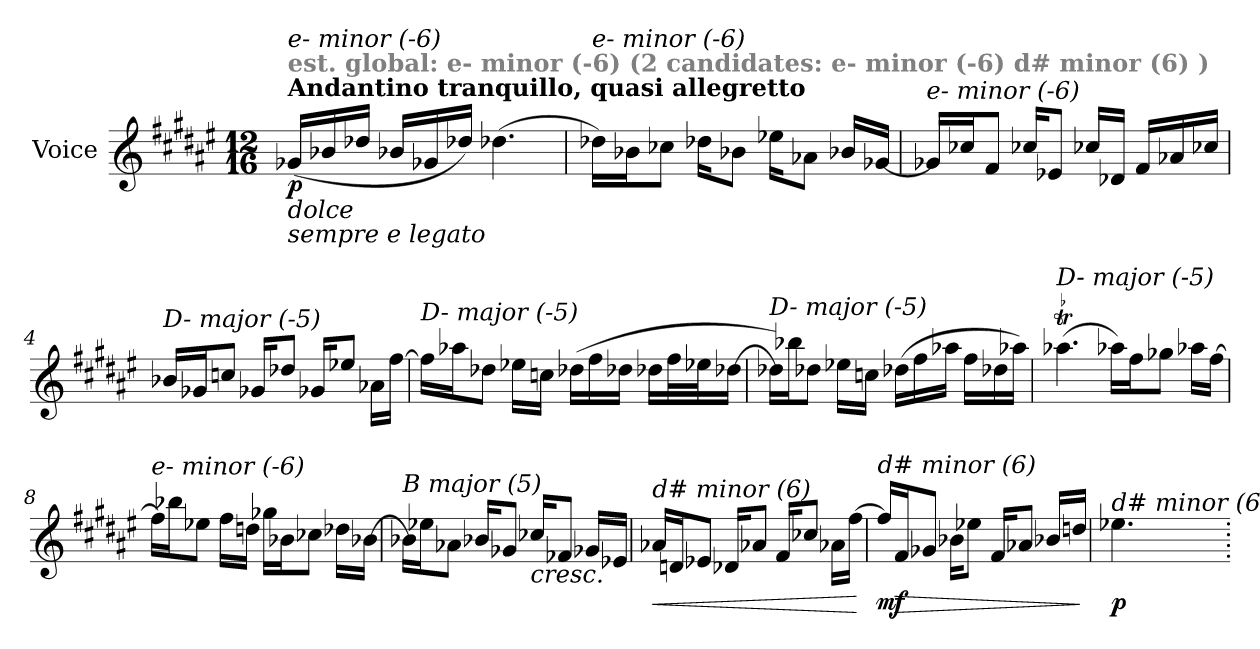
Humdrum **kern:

**kern	**dynam
*part1	*part1
*staff1	*staff1
*I"Voice	*
*I'V	*
*clefG2	*
*k[f#c#g#d#a#e#]	*
*M12/16	*
*MM57	*
=1	=1
!LO:TX:b:i:t=dolce	!
!LO:TX:b:i:t=sempre e legato	!
!LO:TX:a:B:t=Andantino tranquillo, quasi allegretto	!
!LO:TX:a:B:color=#808080:t=est. global&colon; e- minor (-6) (2 candidates&colon; e- minor (-6) d# minor (6) )	!
!LO:TX:i:t=e- minor (-6)	!
!	!LO:DY:b
(<16g-Xi/LL	p
16b-Xi/	.
16dd-Xi/JJ	.
16b-Xi/LL	.
16g-Xi/	.
16dd-Xi/JJ)	.
[4.dd-Xi\	.
!!LO:LB:g=z
=2	=2
!LO:TX:i:t=e- minor (-6)	!
16dd-Xi\LL]	.
16b-Xi\J	.
8cc-Xi\J	.
16dd-Xi\KL	.
8b-Xi\J	.
16ee-Xi\KL	.
8a-Xi\J	.
16b-Xi/LL	.
[16g-Xi/JJ	.
=3	=3
!LO:TX:i:t=e- minor (-6)	!
16g-Xi/LL]	.
16cc-Xi/J	.
8f#i/J	.
16cc-Xi/KL	.
8e-Xi/J	.
16cc-Xi/LL	.
16d-Xi/JJ	.
16f#i/LL	.
16a-Xi/	.
16cc-Xi/JJ	.
=4	=4
!LO:TX:i:t=D- major (-5)	!
16b-Xi/LL	.
16g-Xi/J	.
8ccni/J	.
16g-Xi/KL	.
8dd-Xi/J	.
16g-Xi/KL	.
8ee-Xi/J	.
16a-Xi\LL	.
[16ff#i\JJ	.
=5	=5
!LO:TX:i:t=D- major (-5)	!
16ff#i\LL]	.
16aa-Xi\J	.
8dd-Xi\J	.
16ee-Xi\LL	.
16ccni\JJ	.
(>16dd-Xi\LL	.
16ff#i\	.
16dd-Xi\JJ	.
16dd-Xi\LL	.
32ff#i\L	.
32ee-Xi\J	.
[16dd-Xi\JJ	.
!!LO:LB:g=z
=6	=6
!LO:TX:i:t=D- major (-5)	!
16dd-Xi\LL])	.
16bb-Xi\J	.
8dd-Xi\J	.
16ee-Xi\LL	.
16ccni\JJ	.
(>16dd-Xi\LL	.
16ff#i\	.
16aa-Xi\JJ	.
16ff#i\LL	.
16dd-Xi\	.
16aa-Xi\JJ)	.
=7	=7
!LO:TX:i:t=D- major (-5)	!
[4.aa-XTi\	.
16aa-Xi\LL]	.
16ff#i\J	.
8gg-Xi\J	.
16aa-Xi\LL	.
[16ff#i\JJ	.
=8	=8
!LO:TX:i:t=e- minor (-6)	!
16ff#i\LL]	.
16bb-Xi\J	.
8ee-Xi\J	.
16ff#i\LL	.
16ddni\JJ	.
16gg-Xi\LL	.
16b-Xi\J	.
8cc-Xi\J	.
16dd-Xi\LL	.
[16b-Xi\JJ	.
=9	=9
!LO:TX:i:t=B major (5)	!
16b-Xi\LL]	.
16ee-Xi\J	.
8a-Xi\J	.
16b-Xi/KL	.
8g-Xi/J	.
!LO:TX:b:i:t=cresc.	!
16cc-Xi/KL	.
8f-Xi/J	.
16g-Xi/LL	.
16e-Xi/JJ	.
!!LO:LB:g=z
=10	=10
!LO:TX:i:t=d# minor (6)	!
!	!LO:HP:b
16a-Xi/LL	<
16dni/J	.
8e-Xi/J	.
16d-Xi/KL	.
8a-Xi/J	.
16f#i/KL	.
8cc-Xi/J	.
16a-Xi\LL	.
[16ff#i\JJ	.
.	[
=11	=11
!LO:TX:i:t=d# minor (6)	!
!	!LO:DY:b
16ff#i/LL]	mf
!	!LO:HP:b
16f#i/J	>
8g-Xi/J	.
16b-Xi\KL	.
8ee-Xi\J	.
16f#i/KL	.
8a-Xi/J	.
16b-Xi/LL	.
16ddni/JJ	.
.	]
=12	=12
!LO:TX:i:t=d# minor (6)	!
!	!LO:DY:b
4.ee-Xi\	p
=.	=.
*-	*-
